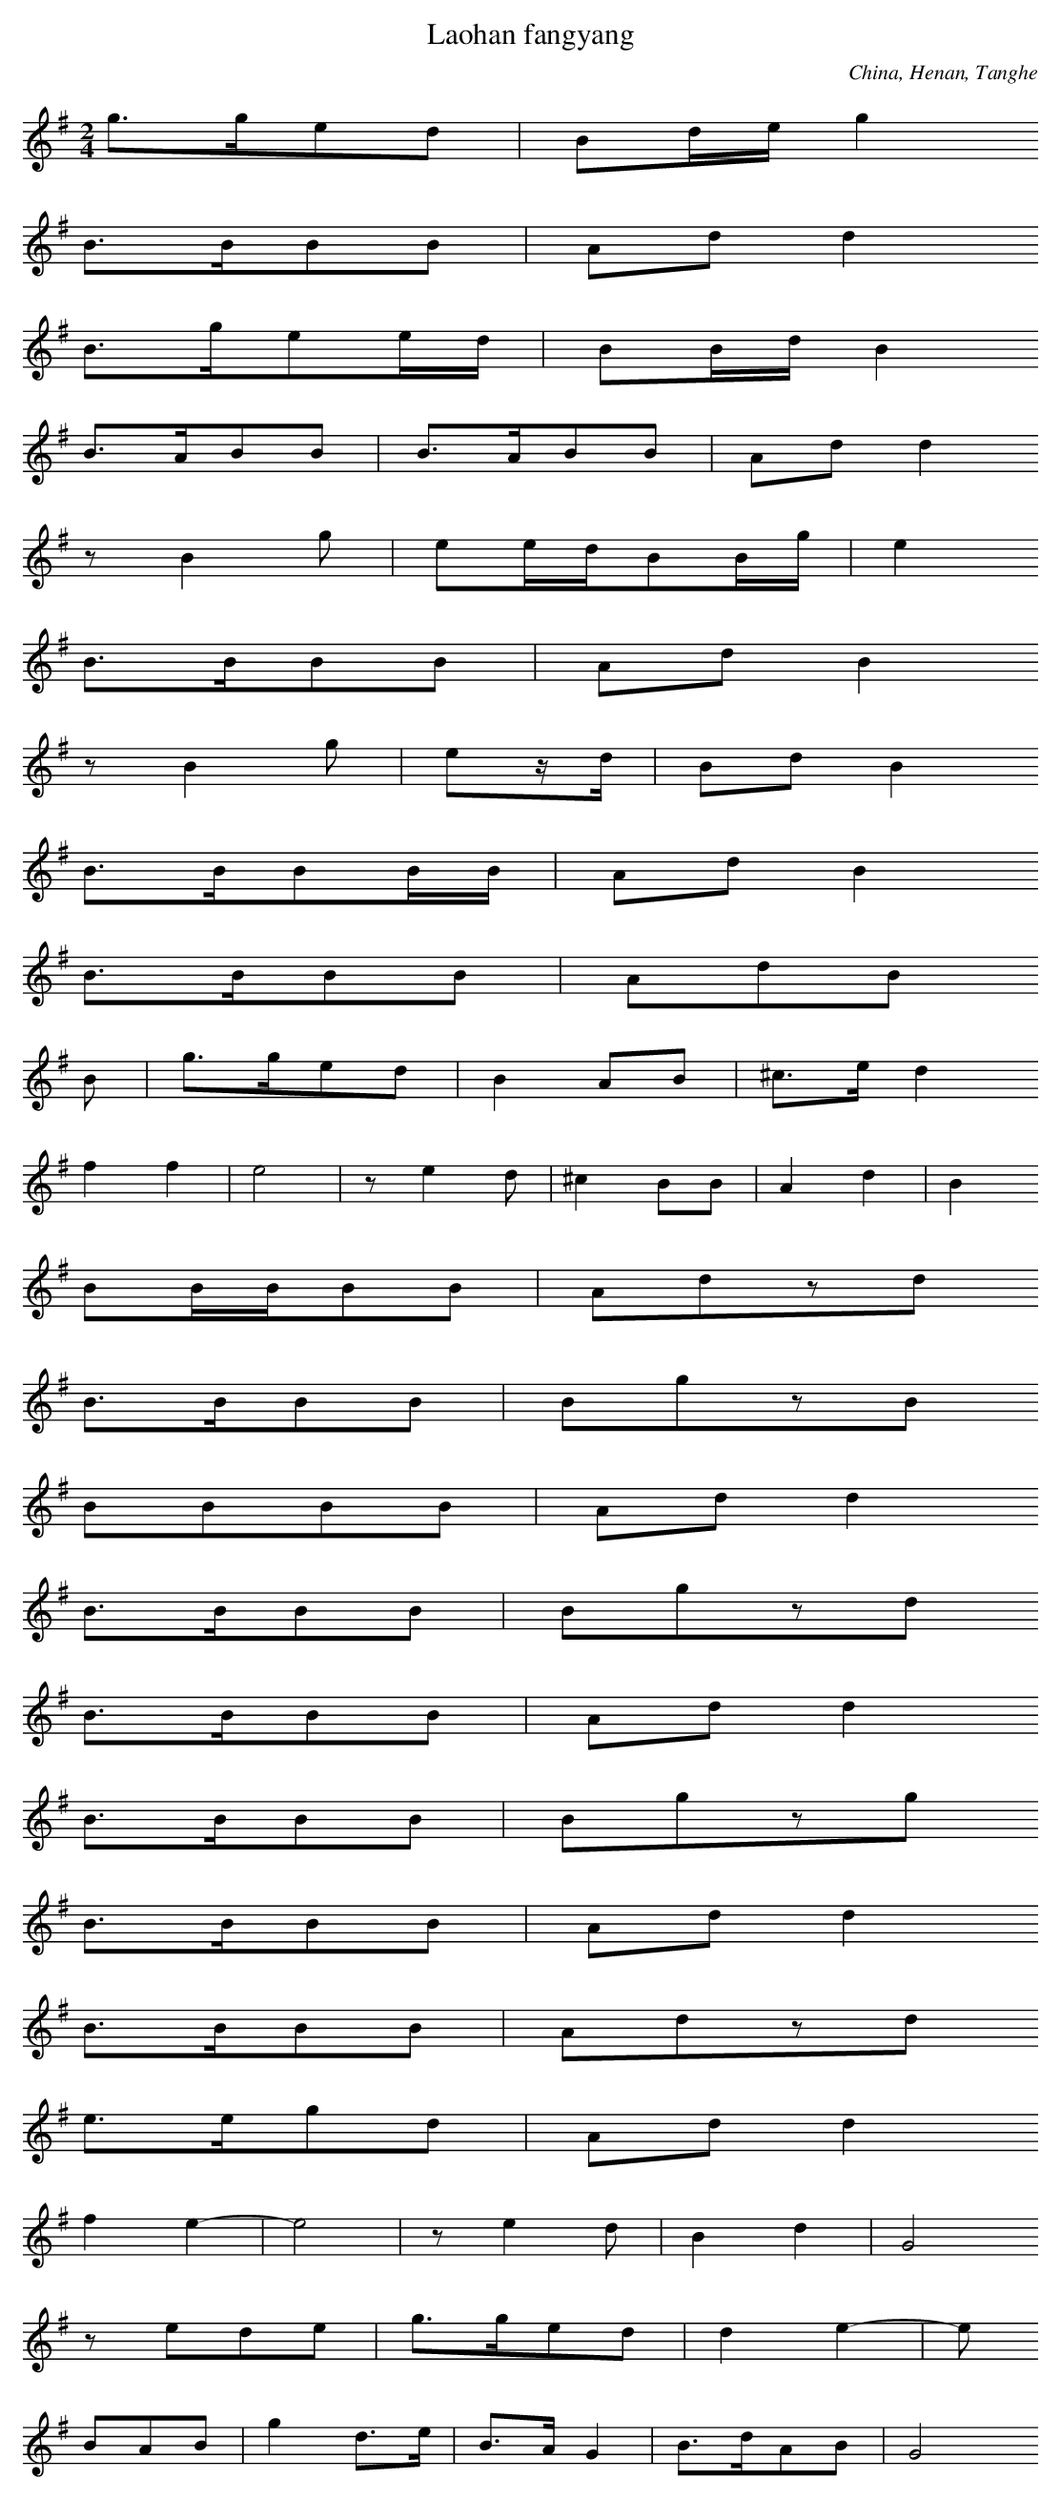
X:1
T: Laohan fangyang
O: China, Henan, Tanghe
M: 2/4
L: 1/16
K: G
g3ge2d2 | B2deg4
B3BB2B2 | A2d2d4
B3ge2ed | B2BdB4
B3AB2B2 | B3AB2B2 | A2d2d4
z2B4g2 | e2edB2Bg | e4
B3BB2B2 | A2d2B4
z2B4g2 | e2zd | B2d2B4
B3BB2BB | A2d2B4
B3BB2B2 | A2d2B2
B2 | g3ge2d2 | B4A2B2 | ^c3ed4
f4f4 | e8 | z2e4d2 | ^c4B2B2 | A4d4 | B4
B2BBB2B2 | A2d2z2d2
B3BB2B2 | B2g2z2B2
B2B2B2B2 | A2d2d4
B3BB2B2 | B2g2z2d2
B3BB2B2 | A2d2d4
B3BB2B2 | B2g2z2g2
B3BB2B2 | A2d2d4
B3BB2B2 | A2d2z2d2
e3eg2d2 | A2d2d4
f4e4- | e8 | z2e4d2 | B4d4 | G8
z2e2d2e2 | g3ge2d2 | d4e4- | e2
B2A2B2 | g4d3e | B3AG4 | B3dA2B2 | G8
